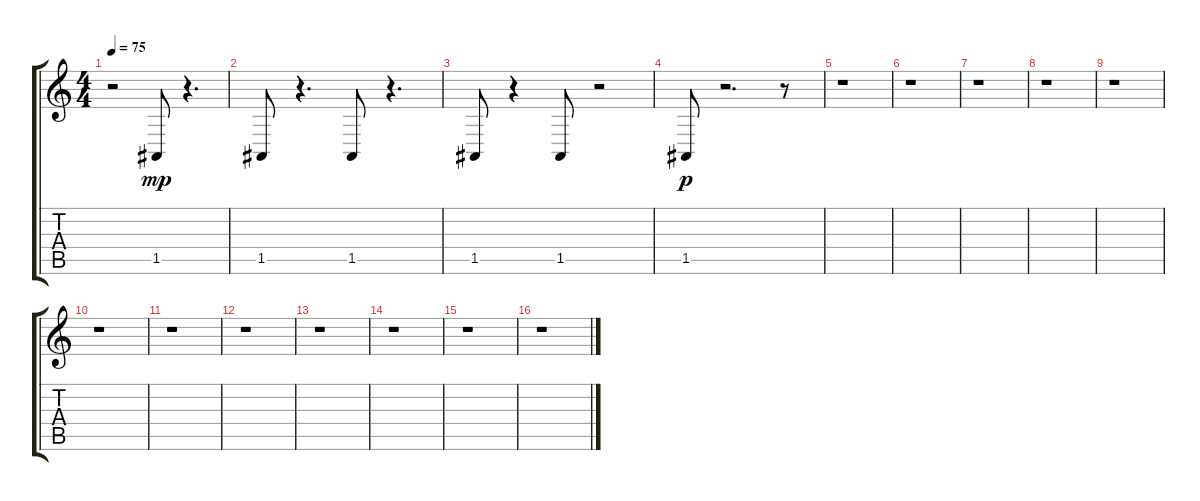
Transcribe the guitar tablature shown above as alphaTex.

\track "" {instrument guitarfretnoise}
\staff {score tabs}
\tuning (E4 B3 G3 D3 A2 E2) {hide}
\ts (4 4)
\tempo 75
\clef g2
\ks c
r.2{dy mp instrument guitarfretnoise} 1.5.8 r.4{d} |
1.5.8 r.4{d} 1.5.8 r.4{d} |
1.5.8 r.4 1.5.8 r.2 |
1.5.8{dy p} r.2{d} r.8 |
r.1 |
r.1 |
r.1 |
r.1 |
r.1 |
r.1 |
r.1 |
r.1 |
r.1 |
r.1 |
r.1 |
r.1
